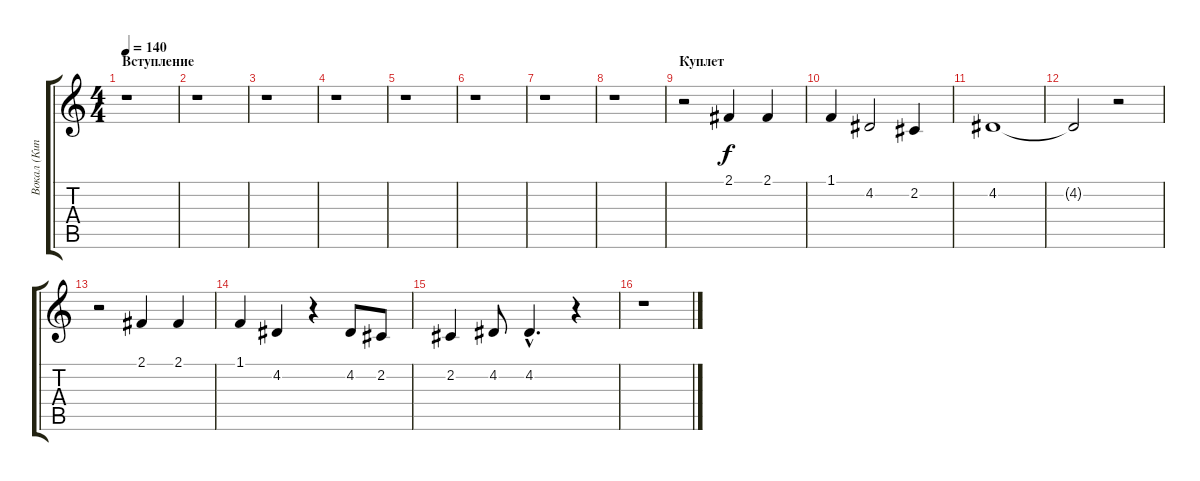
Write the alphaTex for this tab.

\track ("Вокал (Кипелов)" "Вокал (Кип") {instrument lead6voice}
\staff {score tabs}
\tuning (E4 B3 G3 D3 A2 E2) {hide}
\ts (4 4)
\section ("" "Вступление")
\tempo 140
\clef g2
\ks c
r.1{dy f instrument lead6voice} |
r.1 |
r.1 |
r.1 |
r.1 |
r.1 |
r.1 |
r.1 |
\section ("" "Куплет")
r.2 2.1.4 2.1.4 |
1.1.4 4.2.2 2.2.4 |
4.2.1 |
4.2{t}.2 r.2 |
r.2 2.1.4 2.1.4 |
1.1.4 4.2.4 r.4 4.2.8 2.2.8 |
2.2.4 4.2.8 4.2{hac}.4{d} r.4 |
r.1
